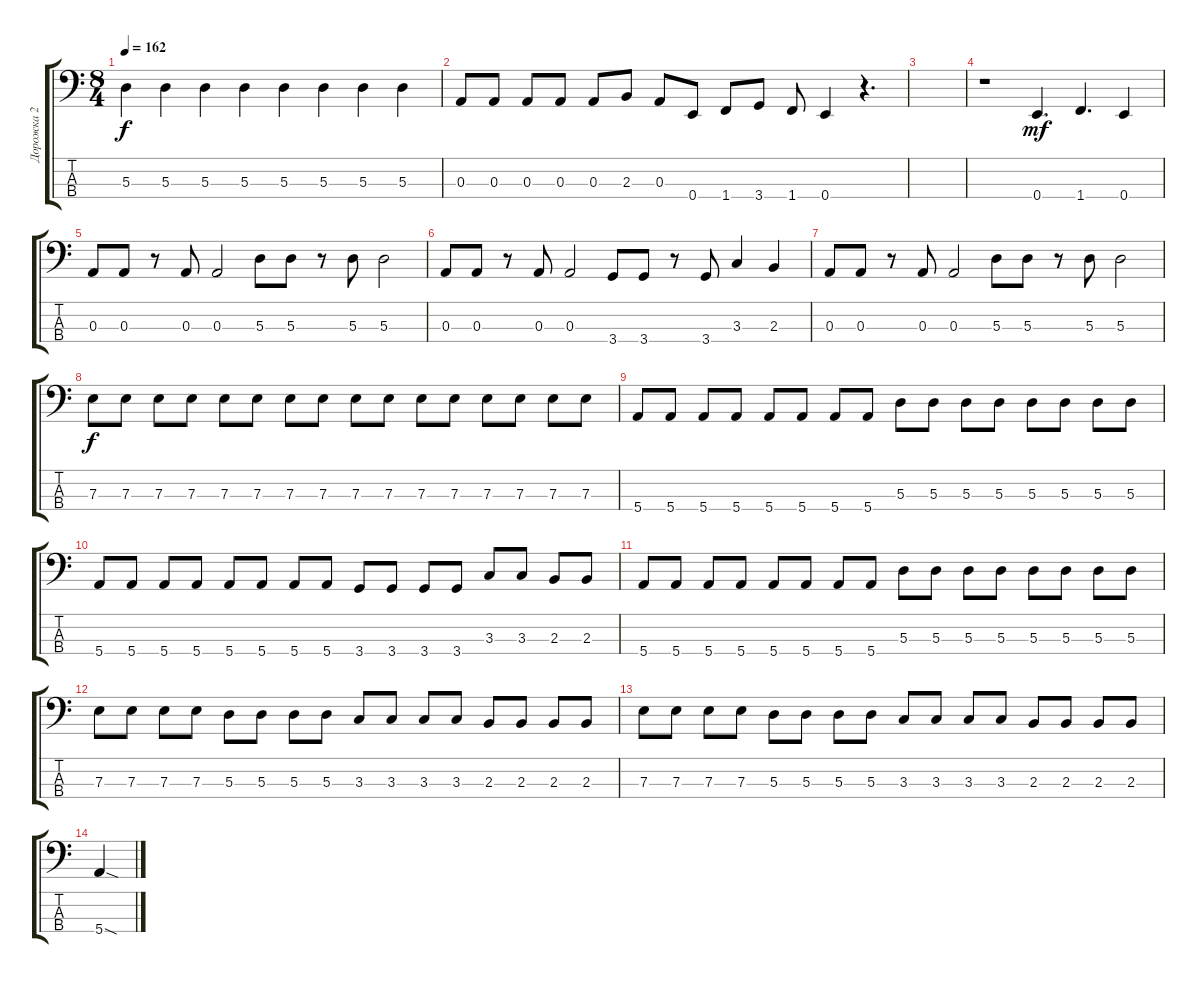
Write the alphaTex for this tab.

\track ("Дорожка 2" "Дорожка 2") {instrument electricbassfinger}
\staff {score tabs}
\tuning (G2 D2 A1 E1) {hide}
\ts (8 4)
\tempo 162
\clef f4
\ks c
5.3.4{dy f} 5.3.4 5.3.4 5.3.4 5.3.4 5.3.4 5.3.4 5.3.4 |
0.3.8 0.3.8 0.3.8 0.3.8 0.3.8 2.3.8 0.3.8 0.4.8 1.4.8 3.4.8 1.4.8 0.4.4 r.4{d} |
|
r.1 0.4.4{d dy mf} 1.4.4{d} 0.4.4 |
0.3.8 0.3.8 r.8 0.3.8 0.3.2 5.3.8 5.3.8 r.8 5.3.8 5.3.2 |
0.3.8 0.3.8 r.8 0.3.8 0.3.2 3.4.8 3.4.8 r.8 3.4.8 3.3.4 2.3.4 |
0.3.8 0.3.8 r.8 0.3.8 0.3.2 5.3.8 5.3.8 r.8 5.3.8 5.3.2 |
7.3.8{dy f} 7.3.8 7.3.8 7.3.8 7.3.8 7.3.8 7.3.8 7.3.8 7.3.8 7.3.8 7.3.8 7.3.8 7.3.8 7.3.8 7.3.8 7.3.8 |
5.4.8 5.4.8 5.4.8 5.4.8 5.4.8 5.4.8 5.4.8 5.4.8 5.3.8 5.3.8 5.3.8 5.3.8 5.3.8 5.3.8 5.3.8 5.3.8 |
5.4.8 5.4.8 5.4.8 5.4.8 5.4.8 5.4.8 5.4.8 5.4.8 3.4.8 3.4.8 3.4.8 3.4.8 3.3.8 3.3.8 2.3.8 2.3.8 |
5.4.8 5.4.8 5.4.8 5.4.8 5.4.8 5.4.8 5.4.8 5.4.8 5.3.8 5.3.8 5.3.8 5.3.8 5.3.8 5.3.8 5.3.8 5.3.8 |
7.3.8 7.3.8 7.3.8 7.3.8 5.3.8 5.3.8 5.3.8 5.3.8 3.3.8 3.3.8 3.3.8 3.3.8 2.3.8 2.3.8 2.3.8 2.3.8 |
7.3.8 7.3.8 7.3.8 7.3.8 5.3.8 5.3.8 5.3.8 5.3.8 3.3.8 3.3.8 3.3.8 3.3.8 2.3.8 2.3.8 2.3.8 2.3.8 |
5.4{sod}.4
